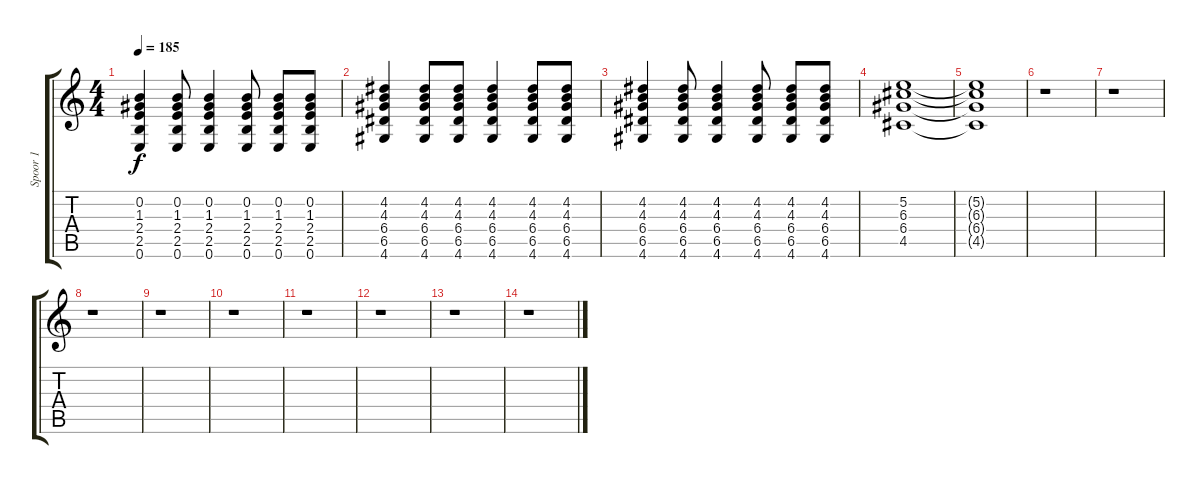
\track ("Spoor 1" "Spoor 1") {instrument acousticguitarnylon}
\staff {score tabs}
\tuning (E4 B3 G3 D3 A2 E2) {hide}
\ts (4 4)
\tempo 185
\clef g2
\ks c
(0.2 1.3 2.4 2.5 0.6).4{dy f} (0.2 1.3 2.4 2.5 0.6).8 (0.2 1.3 2.4 2.5 0.6).4 (0.2 1.3 2.4 2.5 0.6).8 (0.2 1.3 2.4 2.5 0.6).8 (0.2 1.3 2.4 2.5 0.6).8 |
(4.2 4.3 6.4 6.5 4.6).4 (4.2 4.3 6.4 6.5 4.6).8 (4.2 4.3 6.4 6.5 4.6).8 (4.2 4.3 6.4 6.5 4.6).4 (4.2 4.3 6.4 6.5 4.6).8 (4.2 4.3 6.4 6.5 4.6).8 |
(4.2 4.3 6.4 6.5 4.6).4 (4.2 4.3 6.4 6.5 4.6).8 (4.2 4.3 6.4 6.5 4.6).4 (4.2 4.3 6.4 6.5 4.6).8 (4.2 4.3 6.4 6.5 4.6).8 (4.2 4.3 6.4 6.5 4.6).8 |
(5.2 6.3 6.4 4.5).1 |
(5.2{t} 6.3{t} 6.4{t} 4.5{t}).1 |
r.1 |
r.1 |
r.1 |
r.1 |
r.1 |
r.1 |
r.1 |
r.1 |
r.1
